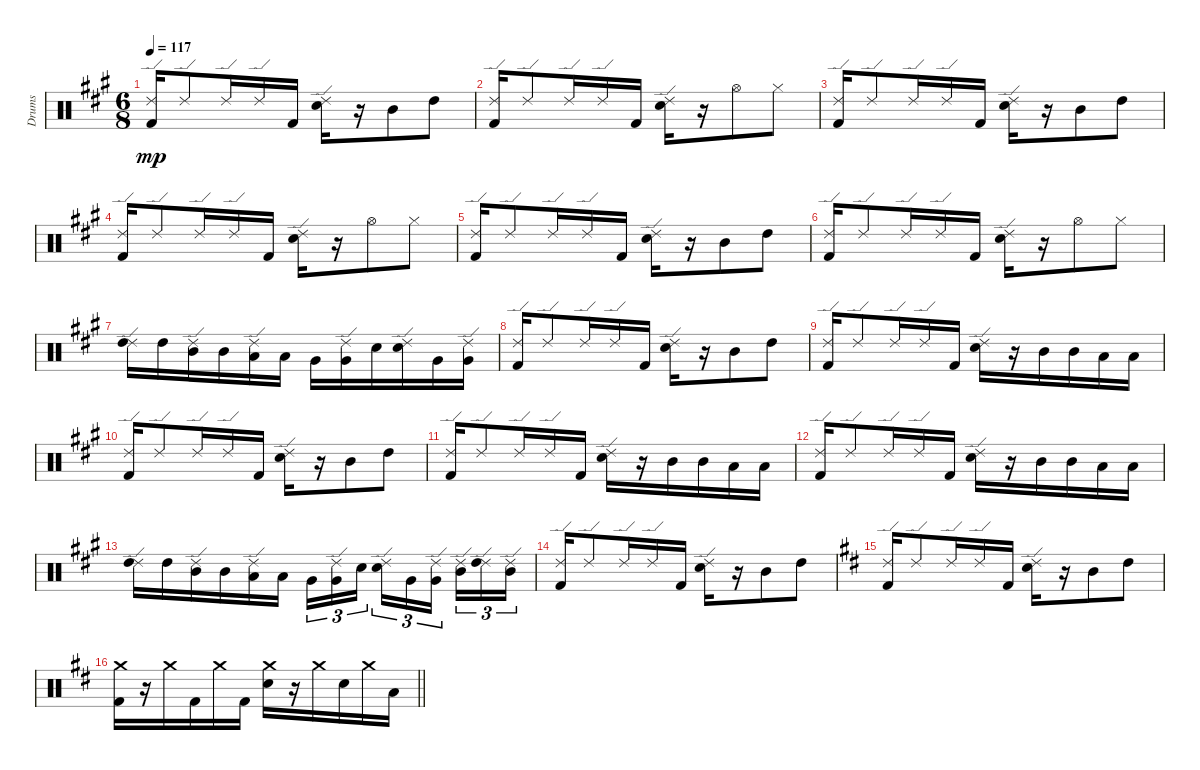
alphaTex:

\track ("Drums" "Drums") {instrument percussion}
\staff {score}
\articulation defaults
\ts (6 8)
\tempo 117
\clef neutral
\ks a
("Ride (edge) 2" "Kick (hit) 2").16{dy mp} "Ride (edge) 2".8 "Ride (edge) 2".16 "Ride (edge) 2".16 "Kick (hit) 2".16 ("Ride (edge) 2" "Electric Snare (hit)").16 r.16 "Mid Tom (hit)".8 "High Tom (hit)".8 |
("Ride (edge) 2" "Kick (hit) 2").16 "Ride (edge) 2".8 "Ride (edge) 2".16 "Ride (edge) 2".16 "Kick (hit) 2".16 ("Ride (edge) 2" "Electric Snare (hit)").16 r.16 "Hi-Hat (open)".8 "Hi-Hat (closed)".8 |
("Ride (edge) 2" "Kick (hit) 2").16 "Ride (edge) 2".8 "Ride (edge) 2".16 "Ride (edge) 2".16 "Kick (hit) 2".16 ("Ride (edge) 2" "Electric Snare (hit)").16 r.16 "Mid Tom (hit)".8 "High Tom (hit)".8 |
("Ride (edge) 2" "Kick (hit) 2").16 "Ride (edge) 2".8 "Ride (edge) 2".16 "Ride (edge) 2".16 "Kick (hit) 2".16 ("Ride (edge) 2" "Electric Snare (hit)").16 r.16 "Hi-Hat (open)".8 "Hi-Hat (closed)".8 |
("Ride (edge) 2" "Kick (hit) 2").16 "Ride (edge) 2".8 "Ride (edge) 2".16 "Ride (edge) 2".16 "Kick (hit) 2".16 ("Ride (edge) 2" "Electric Snare (hit)").16 r.16 "Mid Tom (hit)".8 "High Tom (hit)".8 |
("Ride (edge) 2" "Kick (hit) 2").16 "Ride (edge) 2".8 "Ride (edge) 2".16 "Ride (edge) 2".16 "Kick (hit) 2".16 ("Ride (edge) 2" "Electric Snare (hit)").16 r.16 "Hi-Hat (open)".8 "Hi-Hat (closed)".8 |
("Ride (edge) 2" "High Tom (hit)").16 "High Tom (hit)".16 ("Ride (edge) 2" "Mid Tom (hit)").16 "Mid Tom (hit)".16 ("Ride (edge) 2" "Low Tom (hit)").16 "Low Tom (hit)".16 "Very Low Tom (hit)".16 ("Ride (edge) 2" "Very Low Tom (hit)").16 "Electric Snare (hit)".16 ("Ride (edge) 2" "Electric Snare (hit)").16 "Very Low Tom (hit)".16 ("Ride (edge) 2" "Very Low Tom (hit)").16 |
("Ride (edge) 2" "Kick (hit) 2").16 "Ride (edge) 2".8 "Ride (edge) 2".16 "Ride (edge) 2".16 "Kick (hit) 2".16 ("Ride (edge) 2" "Electric Snare (hit)").16 r.16 "Mid Tom (hit)".8 "High Tom (hit)".8 |
("Ride (edge) 2" "Kick (hit) 2").16 "Ride (edge) 2".8 "Ride (edge) 2".16 "Ride (edge) 2".16 "Kick (hit) 2".16 ("Ride (edge) 2" "Electric Snare (hit)").16 r.16 "Mid Tom (hit)".16 "Mid Tom (hit)".16 "Low Tom (hit)".16 "Low Tom (hit)".16 |
("Ride (edge) 2" "Kick (hit) 2").16 "Ride (edge) 2".8 "Ride (edge) 2".16 "Ride (edge) 2".16 "Kick (hit) 2".16 ("Ride (edge) 2" "Electric Snare (hit)").16 r.16 "Mid Tom (hit)".8 "High Tom (hit)".8 |
("Ride (edge) 2" "Kick (hit) 2").16 "Ride (edge) 2".8 "Ride (edge) 2".16 "Ride (edge) 2".16 "Kick (hit) 2".16 ("Ride (edge) 2" "Electric Snare (hit)").16 r.16 "Mid Tom (hit)".16 "Mid Tom (hit)".16 "Low Tom (hit)".16 "Low Tom (hit)".16 |
("Ride (edge) 2" "Kick (hit) 2").16 "Ride (edge) 2".8 "Ride (edge) 2".16 "Ride (edge) 2".16 "Kick (hit) 2".16 ("Ride (edge) 2" "Electric Snare (hit)").16 r.16 "Mid Tom (hit)".16 "Mid Tom (hit)".16 "Low Tom (hit)".16 "Low Tom (hit)".16 |
("Ride (edge) 2" "High Tom (hit)").16 "High Tom (hit)".16 ("Ride (edge) 2" "Mid Tom (hit)").16 "Mid Tom (hit)".16 ("Ride (edge) 2" "Low Tom (hit)").16 "Low Tom (hit)".16 "Very Low Tom (hit)".16{tu (3 2)} ("Ride (edge) 2" "Very Low Tom (hit)").16{tu (3 2)} "Electric Snare (hit)".16{tu (3 2) beam splitsecondary} ("Ride (edge) 2" "Electric Snare (hit)").16{tu (3 2)} "Very Low Tom (hit)".16{tu (3 2)} ("Ride (edge) 2" "Very Low Tom (hit)").16{tu (3 2) beam splitsecondary} ("Ride (edge) 2" "Mid Tom (hit)").16{tu (3 2)} ("Ride (edge) 2" "High Tom (hit)").16{tu (3 2)} ("Ride (edge) 2" "Mid Tom (hit)").16{tu (3 2)} |
("Ride (edge) 2" "Kick (hit) 2").16 "Ride (edge) 2".8 "Ride (edge) 2".16 "Ride (edge) 2".16 "Kick (hit) 2".16 ("Ride (edge) 2" "Electric Snare (hit)").16 r.16 "Mid Tom (hit)".8 "High Tom (hit)".8 |
\ks d
("Ride (edge) 2" "Kick (hit) 2").16 "Ride (edge) 2".8 "Ride (edge) 2".16 "Ride (edge) 2".16 "Kick (hit) 2".16 ("Ride (edge) 2" "Electric Snare (hit)").16 r.16 "Mid Tom (hit)".8 "High Tom (hit)".8 |
\barLineRight lightlight
("Crash medium (hit)" "Kick (hit) 2").16 r.16 "Crash medium (hit)".16 "Kick (hit) 2".16 "Crash medium (hit)".16 "Kick (hit) 2".16 ("Crash medium (hit)" "Electric Snare (hit)").16 r.16 "Crash medium (hit)".16 "Electric Snare (hit)".16 "Crash medium (hit)".16 "Low Tom (hit)".16
